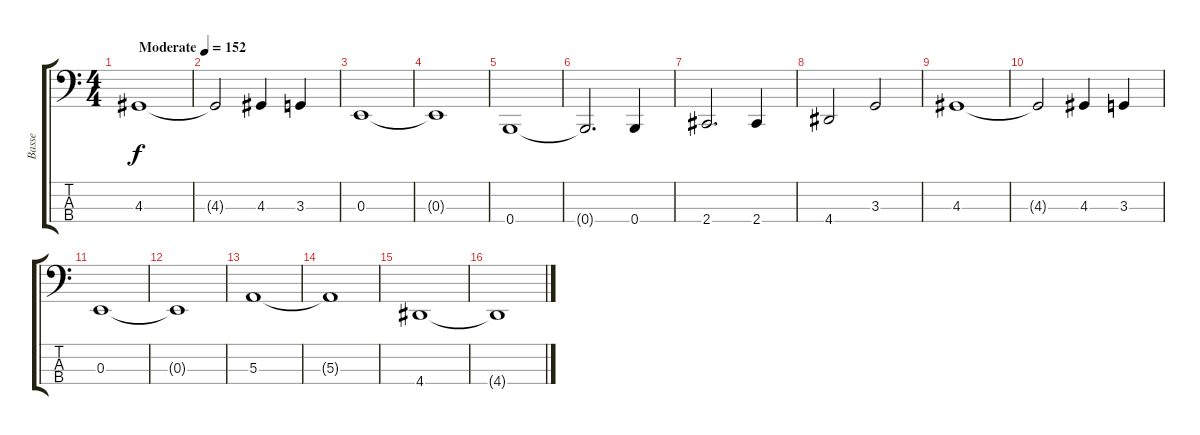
\track ("Basse" "Basse") {instrument electricbassfinger}
\staff {score tabs}
\tuning (D2 A1 E1 B0) {hide}
\ts (4 4)
\tempo (152 "Moderate")
\clef f4
\ks c
4.3.1{dy f instrument electricbassfinger} |
4.3{t}.2 4.3.4 3.3.4 |
0.3.1 |
0.3{t}.1 |
0.4.1 |
0.4{t}.2{d} 0.4.4 |
2.4.2{d} 2.4.4 |
4.4.2 3.3.2 |
4.3.1 |
4.3{t}.2 4.3.4 3.3.4 |
0.3.1 |
0.3{t}.1 |
5.3.1 |
5.3{t}.1 |
4.4.1 |
4.4{t}.1
